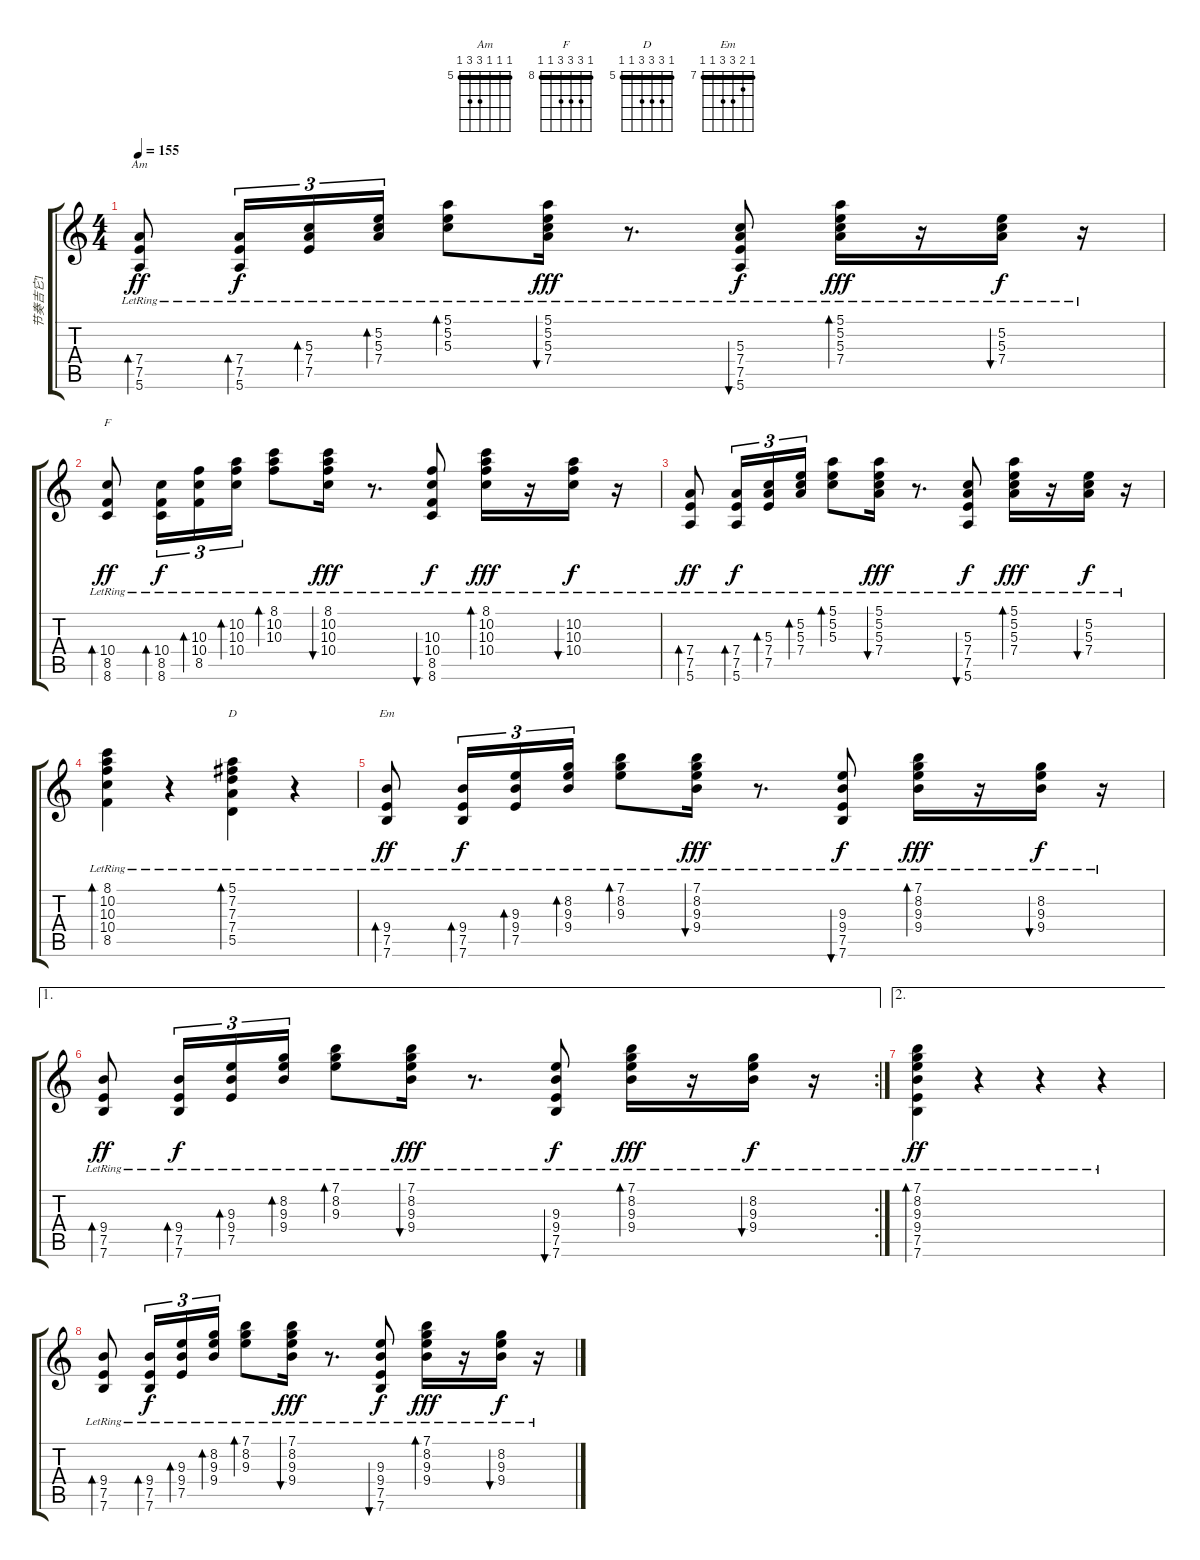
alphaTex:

\track ("节奏吉它1" "节奏吉它1") {instrument acousticguitarsteel}
\staff {score tabs}
\tuning (E4 B3 G3 D3 A2 E2) {hide}
\chord ("Am" 5 5 5 7 7 5) {firstfret 5 barre 5}
\chord ("F" 8 10 10 10 8 8) {firstfret 8 barre 8}
\chord ("D" 5 7 7 7 5 5) {firstfret 5 barre 5}
\chord ("Em" 7 8 9 9 7 7) {firstfret 7 barre 7}
\ts (4 4)
\tempo 155
\clef g2
\ks c
(7.4{lr} 7.5{lr} 5.6{lr}).8{bd 120 ch "Am" dy ff} (7.4{lr} 7.5{lr} 5.6{lr}).16{tu (3 2) bd 120 dy f} (5.3{lr} 7.4{lr} 7.5{lr}).16{tu (3 2) bd 120} (5.2{lr} 5.3{lr} 7.4{lr}).16{tu (3 2) bd 120} (5.1{lr} 5.2{lr} 5.3{lr}).8{bd 120} (5.1{lr} 5.2{lr} 5.3{lr} 7.4{lr}).16{bu 120 dy fff} r.8{d} (5.3{lr} 7.4{lr} 7.5{lr} 5.6{lr}).8{bu 120 dy f} (5.1{lr} 5.2{lr} 5.3{lr} 7.4{lr}).16{bd 120 dy fff} r.16 (5.2{lr} 5.3{lr} 7.4{lr}).16{bu 120 dy f} r.16 |
(10.4{lr} 8.5{lr} 8.6{lr}).8{bd 120 ch "F" dy ff} (10.4{lr} 8.5{lr} 8.6{lr}).16{tu (3 2) bd 120 dy f} (10.3{lr} 10.4{lr} 8.5{lr}).16{tu (3 2) bd 120} (10.2{lr} 10.3{lr} 10.4{lr}).16{tu (3 2) bd 120} (8.1{lr} 10.2{lr} 10.3{lr}).8{bd 120} (8.1{lr} 10.2{lr} 10.3{lr} 10.4{lr}).16{bu 120 dy fff} r.8{d} (10.3{lr} 10.4{lr} 8.5{lr} 8.6{lr}).8{bu 120 dy f} (8.1{lr} 10.2{lr} 10.3{lr} 10.4{lr}).16{bd 120 dy fff} r.16 (10.2{lr} 10.3{lr} 10.4{lr}).16{bu 120 dy f} r.16 |
(7.4{lr} 7.5{lr} 5.6{lr}).8{bd 120 dy ff} (7.4{lr} 7.5{lr} 5.6{lr}).16{tu (3 2) bd 120 dy f} (5.3{lr} 7.4{lr} 7.5{lr}).16{tu (3 2) bd 120} (5.2{lr} 5.3{lr} 7.4{lr}).16{tu (3 2) bd 120} (5.1{lr} 5.2{lr} 5.3{lr}).8{bd 120} (5.1{lr} 5.2{lr} 5.3{lr} 7.4{lr}).16{bu 120 dy fff} r.8{d} (5.3{lr} 7.4{lr} 7.5{lr} 5.6{lr}).8{bu 120 dy f} (5.1{lr} 5.2{lr} 5.3{lr} 7.4{lr}).16{bd 120 dy fff} r.16 (5.2{lr} 5.3{lr} 7.4{lr}).16{bu 120 dy f} r.16 |
(8.1{lr} 10.2{lr} 10.3{lr} 10.4{lr} 8.5{lr}).4{bd 120} r.4 (5.1{lr} 7.2{lr} 7.3{lr} 7.4{lr} 5.5{lr}).4{bd 120 ch "D"} r.4 |
(9.4{lr} 7.5{lr} 7.6{lr}).8{bd 120 ch "Em" dy ff} (9.4{lr} 7.5{lr} 7.6{lr}).16{tu (3 2) bd 120 dy f} (9.3{lr} 9.4{lr} 7.5{lr}).16{tu (3 2) bd 120} (8.2{lr} 9.3{lr} 9.4{lr}).16{tu (3 2) bd 120} (7.1{lr} 8.2{lr} 9.3{lr}).8{bd 120} (7.1{lr} 8.2{lr} 9.3{lr} 9.4{lr}).16{bu 120 dy fff} r.8{d} (9.3{lr} 9.4{lr} 7.5{lr} 7.6{lr}).8{bu 120 dy f} (7.1{lr} 8.2{lr} 9.3{lr} 9.4{lr}).16{bd 120 dy fff} r.16 (8.2{lr} 9.3{lr} 9.4{lr}).16{bu 120 dy f} r.16 |
\ae 1
\rc 2
(9.4{lr} 7.5{lr} 7.6{lr}).8{bd 120 dy ff} (9.4{lr} 7.5{lr} 7.6{lr}).16{tu (3 2) bd 120 dy f} (9.3{lr} 9.4{lr} 7.5{lr}).16{tu (3 2) bd 120} (8.2{lr} 9.3{lr} 9.4{lr}).16{tu (3 2) bd 120} (7.1{lr} 8.2{lr} 9.3{lr}).8{bd 120} (7.1{lr} 8.2{lr} 9.3{lr} 9.4{lr}).16{bu 120 dy fff} r.8{d} (9.3{lr} 9.4{lr} 7.5{lr} 7.6{lr}).8{bu 120 dy f} (7.1{lr} 8.2{lr} 9.3{lr} 9.4{lr}).16{bd 120 dy fff} r.16 (8.2{lr} 9.3{lr} 9.4{lr}).16{bu 120 dy f} r.16 |
\ae 2
(7.1{lr} 8.2{lr} 9.3{lr} 9.4{lr} 7.5{lr} 7.6{lr}).4{bd 120 dy ff} r.4 r.4 r.4 |
(9.4{lr} 7.5{lr} 7.6{lr}).8{bd 120} (9.4{lr} 7.5{lr} 7.6{lr}).16{tu (3 2) bd 120 dy f} (9.3{lr} 9.4{lr} 7.5{lr}).16{tu (3 2) bd 120} (8.2{lr} 9.3{lr} 9.4{lr}).16{tu (3 2) bd 120} (7.1{lr} 8.2{lr} 9.3{lr}).8{bd 120} (7.1{lr} 8.2{lr} 9.3{lr} 9.4{lr}).16{bu 120 dy fff} r.8{d} (9.3{lr} 9.4{lr} 7.5{lr} 7.6{lr}).8{bu 120 dy f} (7.1{lr} 8.2{lr} 9.3{lr} 9.4{lr}).16{bd 120 dy fff} r.16 (8.2{lr} 9.3{lr} 9.4{lr}).16{bu 120 dy f} r.16
